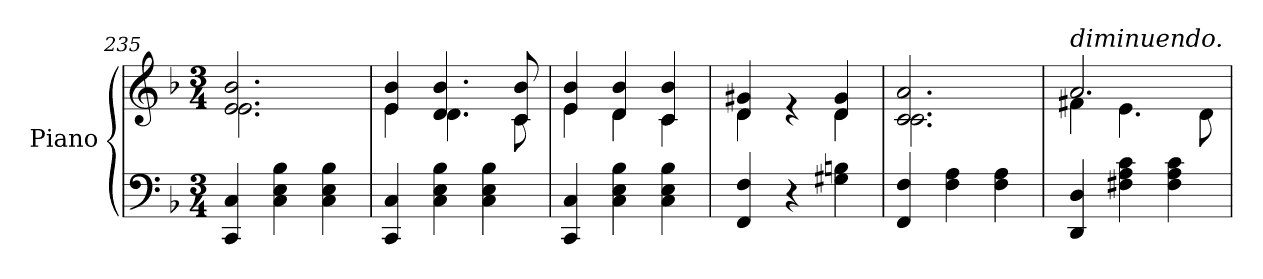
**kern	**kern
*part1	*part1
*staff2	*staff1
*I"Piano	*
*I'Pno.	*
*clefF4	*clefG2
*k[b-]	*k[b-]
*M3/4	*M3/4
=235	=235
*	*^
4CC/ 4C/	2.e/ 2.b-/	2.e\
4C\ 4E\ 4B-\	.	.
4C\ 4E\ 4B-\	.	.
=236	=236	=236
4CC/ 4C/	4e/ 4b-/	4e\
4C\ 4E\ 4B-\	4.d/ 4.b-/	4.d\
4C\ 4E\ 4B-\	.	.
.	8c/ 8b-/	8c\
=237	=237	=237
4CC/ 4C/	4e/ 4b-/	4e\
4C\ 4E\ 4B-\	4d/ 4b-/	4d\
4C\ 4E\ 4B-\	4c/ 4b-/	4c\
=238	=238	=238
4FF/ 4F/	4d/ 4g#X/	4d\
4r	4re	4ryy
4G#X\ 4Bn\	4d/ 4g#/	4d\
=239	=239	=239
4FF/ 4F/	2.c/ 2.a/	2.c\
4F\ 4A\	.	.
4F\ 4A\	.	.
!!LO:LB:g=z	!!
=240	=240	=240
!	!LO:TX:a:i:t=diminuendo.	!
4DD/ 4D/	2.a/	4f#X\
4F#X\ 4A\ 4c\	.	4.e\
4F#\ 4A\ 4c\	.	.
.	.	8d\
*	*v	*v
=	=
*-	*-
